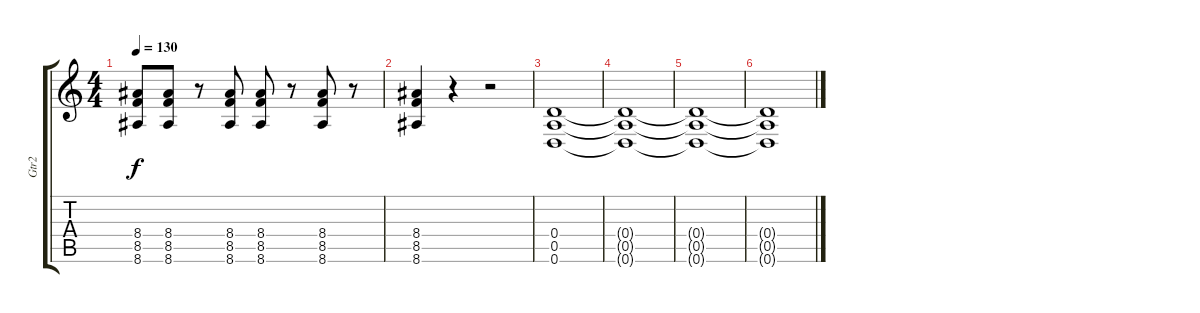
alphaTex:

\track ("Gtr2" "Gtr2") {instrument distortionguitar}
\staff {score tabs}
\tuning (E4 B3 G3 D3 A2 D2) {hide}
\ts (4 4)
\tempo 130
\clef g2
\ks c
(8.4 8.5 8.6).8{dy f} (8.4 8.5 8.6).8 r.8 (8.4 8.5 8.6).8 (8.4 8.5 8.6).8 r.8 (8.4 8.5 8.6).8 r.8 |
(8.4 8.5 8.6).4 r.4 r.2 |
(0.4 0.5 0.6).1{volume 0} |
(0.4{t} 0.5{t} 0.6{t}).1 |
(0.4{t} 0.5{t} 0.6{t}).1 |
(0.4{t} 0.5{t} 0.6{t}).1
